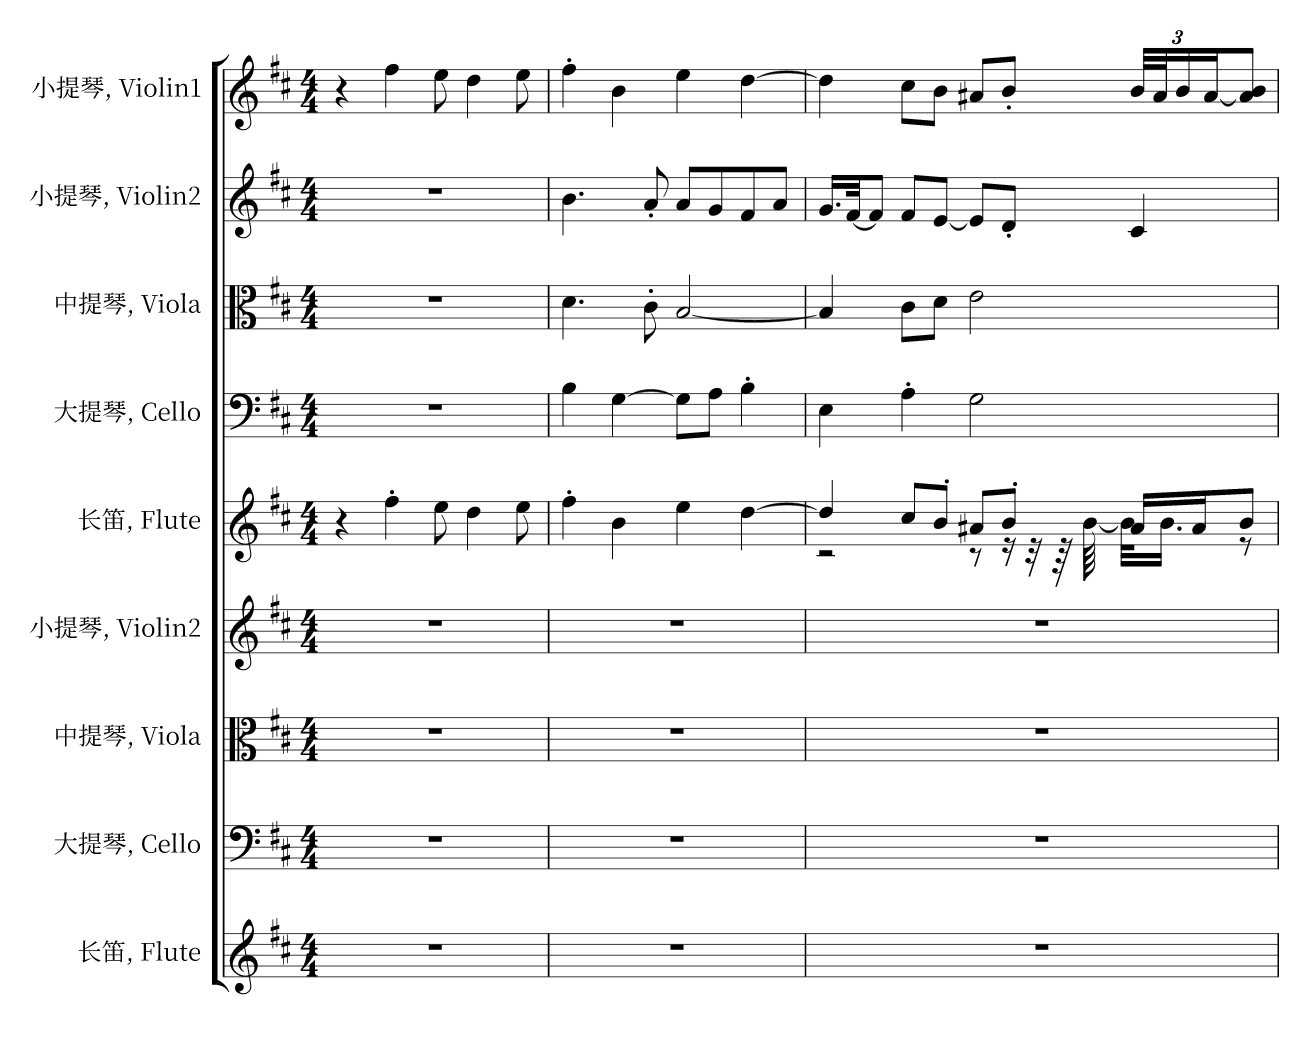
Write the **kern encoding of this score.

**kern	**kern	**kern	**kern	**kern	**kern	**kern	**kern	**kern
*part9	*part8	*part7	*part6	*part5	*part4	*part3	*part2	*part1
*staff9	*staff8	*staff7	*staff6	*staff5	*staff4	*staff3	*staff2	*staff1
*I"长笛, Flute	*I"大提琴, Cello	*I"中提琴, Viola	*I"小提琴, Violin2	*I"长笛, Flute	*I"大提琴, Cello	*I"中提琴, Viola	*I"小提琴, Violin2	*I"小提琴, Violin1
*I'Fl.	*	*I'Vla.	*I'Vln.	*I'Fl.	*	*I'Vla.	*I'Vln.	*I'Vln.
*clefG2	*clefF4	*clefC3	*clefG2	*clefG2	*clefF4	*clefC3	*clefG2	*clefG2
*k[f#c#]	*k[f#c#]	*k[f#c#]	*k[f#c#]	*k[f#c#]	*k[f#c#]	*k[f#c#]	*k[f#c#]	*k[f#c#]
*M4/4	*M4/4	*M4/4	*M4/4	*M4/4	*M4/4	*M4/4	*M4/4	*M4/4
*MM120	*MM120	*MM120	*MM120	*MM120	*MM120	*MM120	*MM120	*MM120
=1	=1	=1	=1	=1	=1	=1	=1	=1
1r	1r	1r	1r	4r	1r	1r	1r	4r
.	.	.	.	4ff#'\	.	.	.	4ff#\
.	.	.	.	8ee\	.	.	.	8ee\
.	.	.	.	4dd\	.	.	.	4dd\
.	.	.	.	8ee\	.	.	.	8ee\
=2	=2	=2	=2	=2	=2	=2	=2	=2
1r	1r	1r	1r	4ff#'\	4B\	4.d\	4.b\	4ff#'\
.	.	.	.	4b\	[4G\	.	.	4b\
.	.	.	.	.	.	8c#'\	8a'/	.
.	.	.	.	4ee\	8G\L]	[2B/	8a/L	4ee\
.	.	.	.	.	8A\J	.	8g/	.
.	.	.	.	[4dd\	4B'\	.	8f#/	[4dd\
.	.	.	.	.	.	.	8a/J	.
=3	=3	=3	=3	=3	=3	=3	=3	=3
*	*	*	*	*^	*	*	*	*
1r	1r	1r	1r	4dd/]	2r	4E\	4B/]	16.g/LL	4dd\]
.	.	.	.	.	.	.	.	[32f#/JK	.
.	.	.	.	.	.	.	.	8f#/J]	.
.	.	.	.	8cc#/L	.	4A'\	8c#\L	8f#/L	8cc#\L
.	.	.	.	8b'/J	.	.	8d\J	[8e/J	8b\J
.	.	.	.	8a#X/L	8r	2G\	2e\	8e/L]	8a#X/L
.	.	.	.	8b'/J	16r	.	.	8d'/J	8b'/J
.	.	.	.	.	32r	.	.	.	.
.	.	.	.	.	64r	.	.	.	.
.	.	.	.	.	[64b\	.	.	.	.
*	*	*	*	*	*	*	*	*	*Xbrackettup
.	.	.	.	16a#/LL	32b\KLL]	.	.	4c#/	48b/LLL
.	.	.	.	.	.	.	.	.	48a#/J
.	.	.	.	.	16.b\JJ	.	.	.	.
.	.	.	.	.	.	.	.	.	24b/
.	.	.	.	16a#/J	.	.	.	.	.
.	.	.	.	.	.	.	.	.	[24a#/J
.	.	.	.	8b/J	8r	.	.	.	8a#/] 8b/J
*	*	*	*	*v	*v	*	*	*	*
=	=	=	=	=	=	=	=	=
*-	*-	*-	*-	*-	*-	*-	*-	*-
